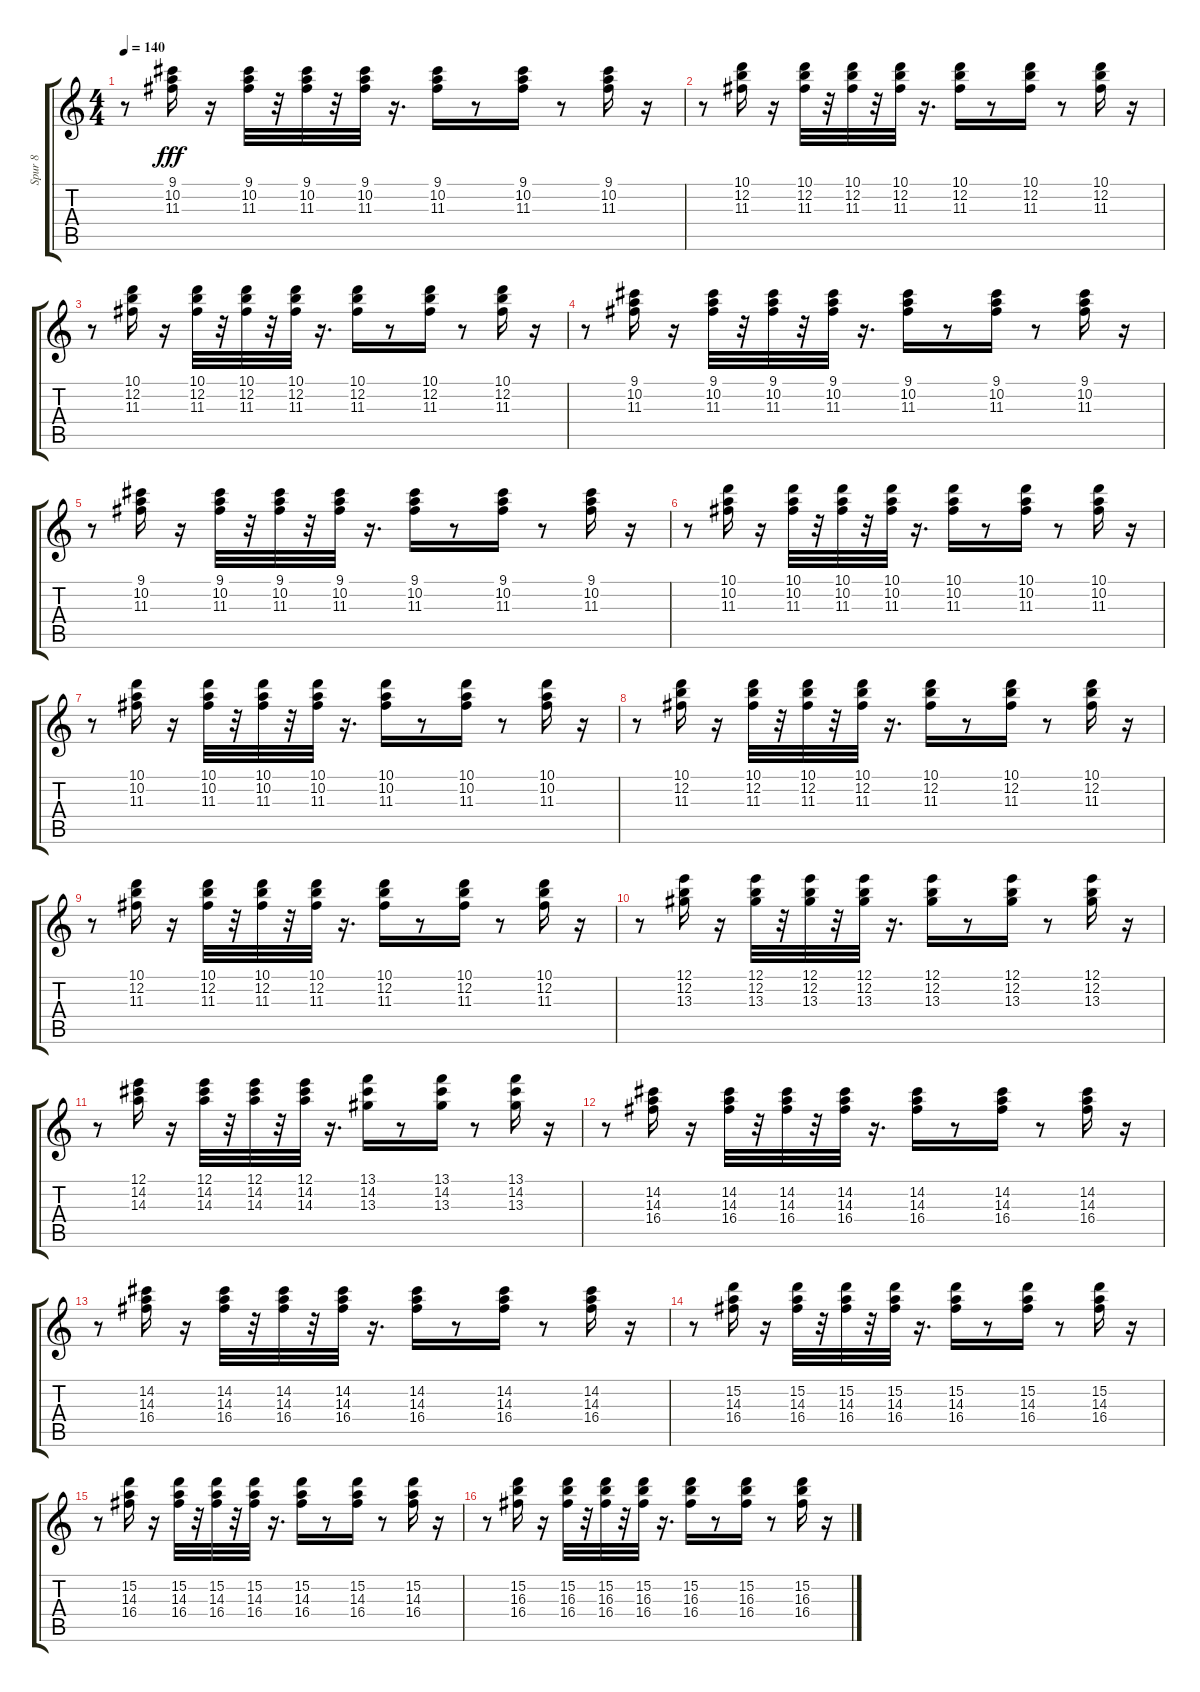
\track ("Spur 8" "Spur 8") {instrument electricguitarmuted}
\staff {score tabs}
\tuning (E4 B3 G3 D3 A2 E2) {hide}
\ts (4 4)
\tempo 140
\clef g2
\ks c
r.8{dy fff} (9.1 10.2 11.3).16 r.16 (9.1 10.2 11.3).32 r.32 (9.1 10.2 11.3).32 r.32 (9.1 10.2 11.3).32 r.16{d} (9.1 10.2 11.3).16 r.8 (9.1 10.2 11.3).16 r.8 (9.1 10.2 11.3).16 r.16 |
r.8 (10.1 12.2 11.3).16 r.16 (10.1 12.2 11.3).32 r.32 (10.1 12.2 11.3).32 r.32 (10.1 12.2 11.3).32 r.16{d} (10.1 12.2 11.3).16 r.8 (10.1 12.2 11.3).16 r.8 (10.1 12.2 11.3).16 r.16 |
r.8 (10.1 12.2 11.3).16 r.16 (10.1 12.2 11.3).32 r.32 (10.1 12.2 11.3).32 r.32 (10.1 12.2 11.3).32 r.16{d} (10.1 12.2 11.3).16 r.8 (10.1 12.2 11.3).16 r.8 (10.1 12.2 11.3).16 r.16 |
r.8 (9.1 10.2 11.3).16 r.16 (9.1 10.2 11.3).32 r.32 (9.1 10.2 11.3).32 r.32 (9.1 10.2 11.3).32 r.16{d} (9.1 10.2 11.3).16 r.8 (9.1 10.2 11.3).16 r.8 (9.1 10.2 11.3).16 r.16 |
r.8 (9.1 10.2 11.3).16 r.16 (9.1 10.2 11.3).32 r.32 (9.1 10.2 11.3).32 r.32 (9.1 10.2 11.3).32 r.16{d} (9.1 10.2 11.3).16 r.8 (9.1 10.2 11.3).16 r.8 (9.1 10.2 11.3).16 r.16 |
r.8 (10.1 10.2 11.3).16 r.16 (10.1 10.2 11.3).32 r.32 (10.1 10.2 11.3).32 r.32 (10.1 10.2 11.3).32 r.16{d} (10.1 10.2 11.3).16 r.8 (10.1 10.2 11.3).16 r.8 (10.1 10.2 11.3).16 r.16 |
r.8 (10.1 10.2 11.3).16 r.16 (10.1 10.2 11.3).32 r.32 (10.1 10.2 11.3).32 r.32 (10.1 10.2 11.3).32 r.16{d} (10.1 10.2 11.3).16 r.8 (10.1 10.2 11.3).16 r.8 (10.1 10.2 11.3).16 r.16 |
r.8 (10.1 12.2 11.3).16 r.16 (10.1 12.2 11.3).32 r.32 (10.1 12.2 11.3).32 r.32 (10.1 12.2 11.3).32 r.16{d} (10.1 12.2 11.3).16 r.8 (10.1 12.2 11.3).16 r.8 (10.1 12.2 11.3).16 r.16 |
r.8 (10.1 12.2 11.3).16 r.16 (10.1 12.2 11.3).32 r.32 (10.1 12.2 11.3).32 r.32 (10.1 12.2 11.3).32 r.16{d} (10.1 12.2 11.3).16 r.8 (10.1 12.2 11.3).16 r.8 (10.1 12.2 11.3).16 r.16 |
r.8 (12.1 12.2 13.3).16 r.16 (12.1 12.2 13.3).32 r.32 (12.1 12.2 13.3).32 r.32 (12.1 12.2 13.3).32 r.16{d} (12.1 12.2 13.3).16 r.8 (12.1 12.2 13.3).16 r.8 (12.1 12.2 13.3).16 r.16 |
r.8 (12.1 14.2 14.3).16 r.16 (12.1 14.2 14.3).32 r.32 (12.1 14.2 14.3).32 r.32 (12.1 14.2 14.3).32 r.16{d} (13.1 14.2 13.3).16 r.8 (13.1 14.2 13.3).16 r.8 (13.1 14.2 13.3).16 r.16 |
r.8 (14.2 14.3 16.4).16 r.16 (14.2 14.3 16.4).32 r.32 (14.2 14.3 16.4).32 r.32 (14.2 14.3 16.4).32 r.16{d} (14.2 14.3 16.4).16 r.8 (14.2 14.3 16.4).16 r.8 (14.2 14.3 16.4).16 r.16 |
r.8 (14.2 14.3 16.4).16 r.16 (14.2 14.3 16.4).32 r.32 (14.2 14.3 16.4).32 r.32 (14.2 14.3 16.4).32 r.16{d} (14.2 14.3 16.4).16 r.8 (14.2 14.3 16.4).16 r.8 (14.2 14.3 16.4).16 r.16 |
r.8 (15.2 14.3 16.4).16 r.16 (15.2 14.3 16.4).32 r.32 (15.2 14.3 16.4).32 r.32 (15.2 14.3 16.4).32 r.16{d} (15.2 14.3 16.4).16 r.8 (15.2 14.3 16.4).16 r.8 (15.2 14.3 16.4).16 r.16 |
r.8 (15.2 14.3 16.4).16 r.16 (15.2 14.3 16.4).32 r.32 (15.2 14.3 16.4).32 r.32 (15.2 14.3 16.4).32 r.16{d} (15.2 14.3 16.4).16 r.8 (15.2 14.3 16.4).16 r.8 (15.2 14.3 16.4).16 r.16 |
r.8 (15.2 16.3 16.4).16 r.16 (15.2 16.3 16.4).32 r.32 (15.2 16.3 16.4).32 r.32 (15.2 16.3 16.4).32 r.16{d} (15.2 16.3 16.4).16 r.8 (15.2 16.3 16.4).16 r.8 (15.2 16.3 16.4).16 r.16
